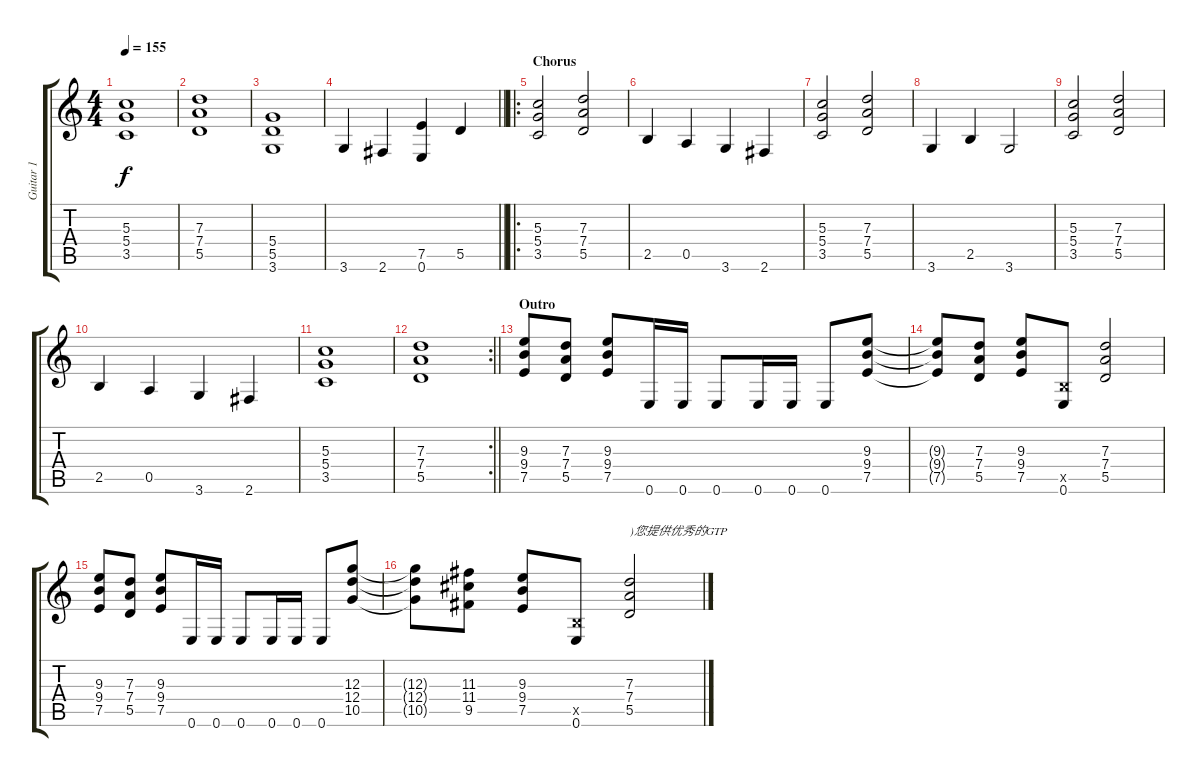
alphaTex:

\track ("Guitar 1" "Guitar 1") {instrument distortionguitar}
\staff {score tabs}
\tuning (E4 B3 G3 D3 A2 E2) {hide}
\ts (4 4)
\tempo 155
\clef g2
\ks c
(5.3 5.4 3.5).1{dy f} |
(7.3 7.4 5.5).1 |
(5.4 5.5 3.6).1 |
\barLineRight lightlight
3.6.4 2.6.4 (7.5 0.6).4 5.5.4 |
\ro
\section ("" "Chorus")
(5.3 5.4 3.5).2 (7.3 7.4 5.5).2 |
2.5.4 0.5.4 3.6.4 2.6.4 |
(5.3 5.4 3.5).2 (7.3 7.4 5.5).2 |
3.6.4 2.5.4 3.6.2 |
(5.3 5.4 3.5).2 (7.3 7.4 5.5).2 |
2.5.4 0.5.4 3.6.4 2.6.4 |
(5.3 5.4 3.5).1 |
\rc 2
\barLineRight lightlight
(7.3 7.4 5.5).1 |
\section ("" "Outro")
(9.3 9.4 7.5).8 (7.3 7.4 5.5).8 (9.3 9.4 7.5).8 0.6.16 0.6.16 0.6.8 0.6.16 0.6.16 0.6.8 (9.3 9.4 7.5).8 |
(9.3{t} 9.4{t} 7.5{t}).8 (7.3 7.4 5.5).8 (9.3 9.4 7.5).8 (2.5{x} 0.6).8 (7.3 7.4 5.5).2 |
(9.3 9.4 7.5).8 (7.3 7.4 5.5).8 (9.3 9.4 7.5).8 0.6.16 0.6.16 0.6.8 0.6.16 0.6.16 0.6.8 (12.3 12.4 10.5).8 |
(12.3{t} 12.4{t} 10.5{t}).8 (11.3 11.4 9.5).8 (9.3 9.4 7.5).8 (2.5{x} 0.6).8 (7.3 7.4 5.5).2{txt ")您提供优秀的GTP"}
